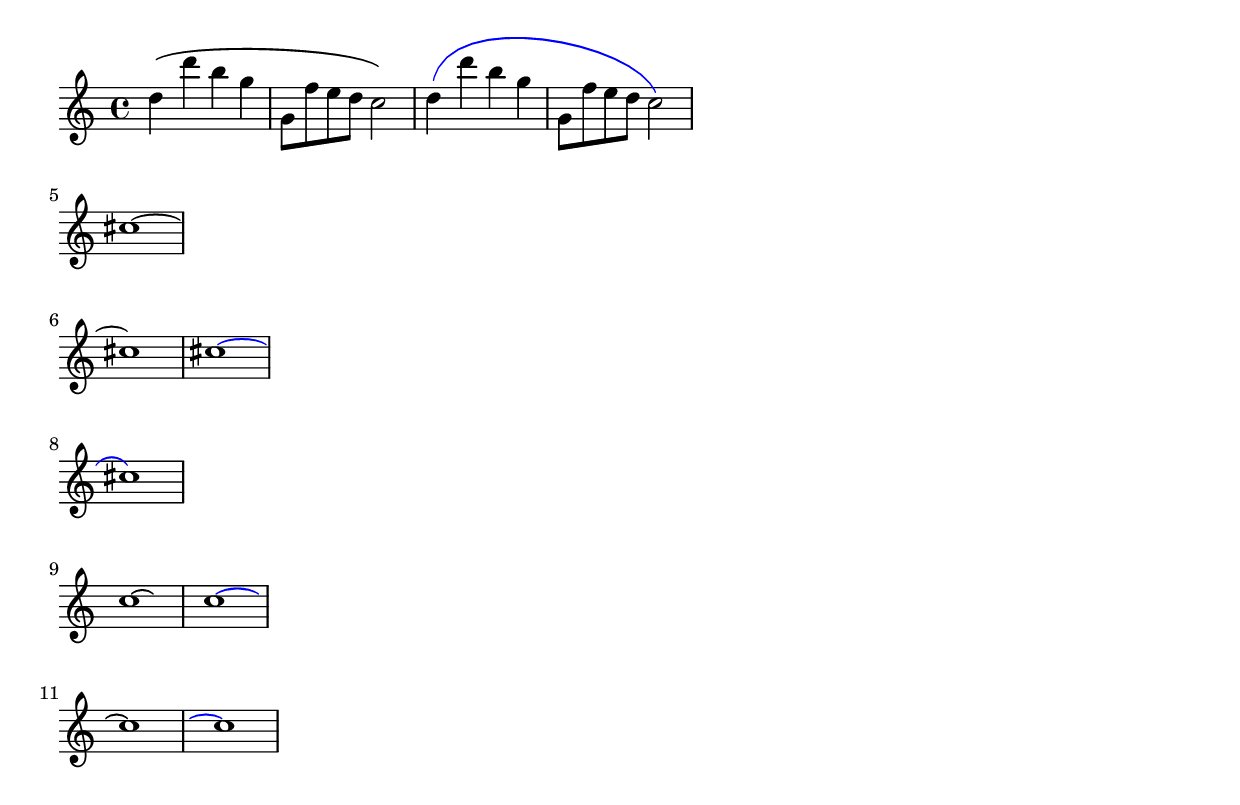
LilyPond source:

\version "2.17.4"

\header {
  texidoc = "In addition to @code{Slur}, the music function @code{\\shape} works
with @code{PhrasingSlur}, @code{Tie}, @code{LaissezVibrerTie}, and @code{RepeatTie}.
Each is shown below, first unmodified and then (in blue) after application of the
function."
}

\layout {
  indent = 0
  ragged-right = ##t
}

\relative c'' {
  % PhrasingSlur
  d4\( d' b g g,8 f' e d c2\)
  \override PhrasingSlur #'color = #blue
  \shape #'((0 . -2) (-1 . 3.5) (0.5 . 0.5) (0 . -2.5)) PhrasingSlur
  d4\( d' b g g,8 f' e d c2\)
  \break

  % Tie
  cis1~
  \break
  cis
  \override Tie #'color = #blue
  \shape #'(() ((0 . -0.9) (0 . -0.5) (0 . -0.5) (0 . -0.9))) Tie
  cis~
  \break
  cis
  \break

  % LaissezVibrerTie
  c\laissezVibrer
  \override LaissezVibrerTie #'color = #blue
  \shape #'((0 . 0) (0.5 . 0.2) (1.5 . 0.2) (2 . 0)) LaissezVibrerTie
  c\laissezVibrer
  \break

  % RepeatTie
  c\repeatTie
  \override RepeatTie #'color = #blue
  \shape #'((-1 . 0) (-0.7 . 0) (-0.3 . 0) (0 . 0)) RepeatTie
  c\repeatTie
}
